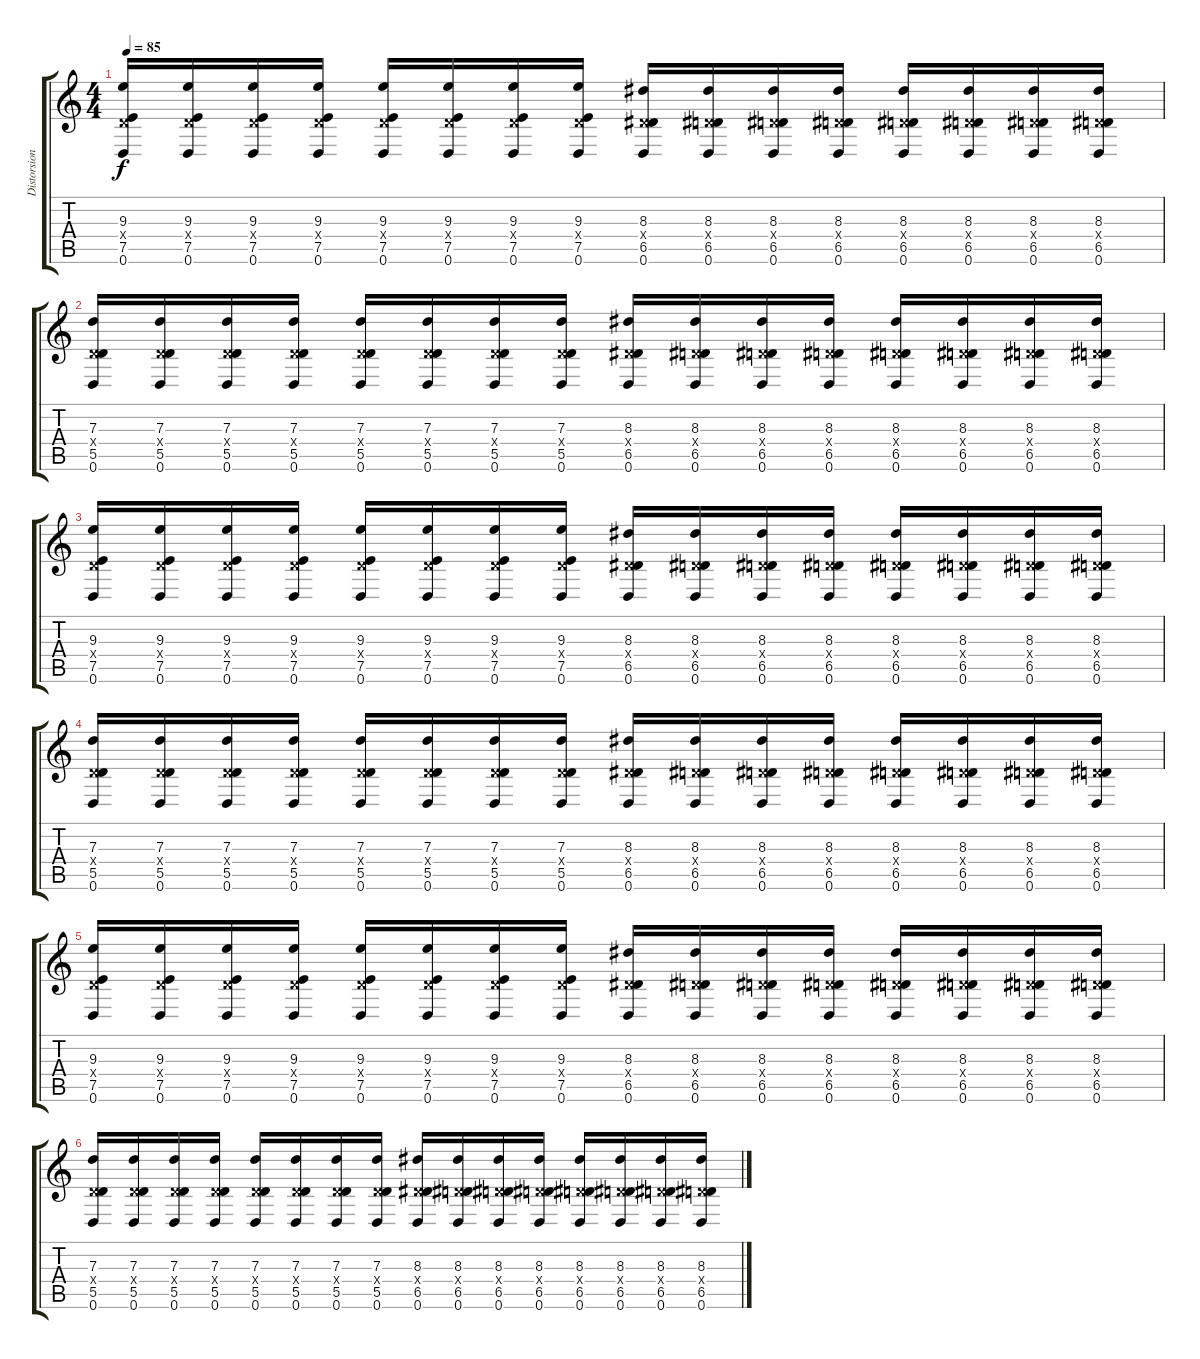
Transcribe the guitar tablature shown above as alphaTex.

\track ("Distorsion Guitar 2" "Distorsion") {instrument overdrivenguitar}
\staff {score tabs}
\tuning (E4 B3 G3 D3 A2 D2) {hide}
\ts (4 4)
\tempo 85
\clef g2
\ks c
(9.3 0.4{x} 7.5 0.6).16{dy f} (9.3 0.4{x} 7.5 0.6).16 (9.3 0.4{x} 7.5 0.6).16 (9.3 0.4{x} 7.5 0.6).16 (9.3 0.4{x} 7.5 0.6).16 (9.3 0.4{x} 7.5 0.6).16 (9.3 0.4{x} 7.5 0.6).16 (9.3 0.4{x} 7.5 0.6).16 (8.3 0.4{x} 6.5 0.6).16 (8.3 0.4{x} 6.5 0.6).16 (8.3 0.4{x} 6.5 0.6).16 (8.3 0.4{x} 6.5 0.6).16 (8.3 0.4{x} 6.5 0.6).16 (8.3 0.4{x} 6.5 0.6).16 (8.3 0.4{x} 6.5 0.6).16 (8.3 0.4{x} 6.5 0.6).16 |
(7.3 0.4{x} 5.5 0.6).16 (7.3 0.4{x} 5.5 0.6).16 (7.3 0.4{x} 5.5 0.6).16 (7.3 0.4{x} 5.5 0.6).16 (7.3 0.4{x} 5.5 0.6).16 (7.3 0.4{x} 5.5 0.6).16 (7.3 0.4{x} 5.5 0.6).16 (7.3 0.4{x} 5.5 0.6).16 (8.3 0.4{x} 6.5 0.6).16 (8.3 0.4{x} 6.5 0.6).16 (8.3 0.4{x} 6.5 0.6).16 (8.3 0.4{x} 6.5 0.6).16 (8.3 0.4{x} 6.5 0.6).16 (8.3 0.4{x} 6.5 0.6).16 (8.3 0.4{x} 6.5 0.6).16 (8.3 0.4{x} 6.5 0.6).16 |
(9.3 0.4{x} 7.5 0.6).16 (9.3 0.4{x} 7.5 0.6).16 (9.3 0.4{x} 7.5 0.6).16 (9.3 0.4{x} 7.5 0.6).16 (9.3 0.4{x} 7.5 0.6).16 (9.3 0.4{x} 7.5 0.6).16 (9.3 0.4{x} 7.5 0.6).16 (9.3 0.4{x} 7.5 0.6).16 (8.3 0.4{x} 6.5 0.6).16 (8.3 0.4{x} 6.5 0.6).16 (8.3 0.4{x} 6.5 0.6).16 (8.3 0.4{x} 6.5 0.6).16 (8.3 0.4{x} 6.5 0.6).16 (8.3 0.4{x} 6.5 0.6).16 (8.3 0.4{x} 6.5 0.6).16 (8.3 0.4{x} 6.5 0.6).16 |
(7.3 0.4{x} 5.5 0.6).16 (7.3 0.4{x} 5.5 0.6).16 (7.3 0.4{x} 5.5 0.6).16 (7.3 0.4{x} 5.5 0.6).16 (7.3 0.4{x} 5.5 0.6).16 (7.3 0.4{x} 5.5 0.6).16 (7.3 0.4{x} 5.5 0.6).16 (7.3 0.4{x} 5.5 0.6).16 (8.3 0.4{x} 6.5 0.6).16 (8.3 0.4{x} 6.5 0.6).16 (8.3 0.4{x} 6.5 0.6).16 (8.3 0.4{x} 6.5 0.6).16 (8.3 0.4{x} 6.5 0.6).16 (8.3 0.4{x} 6.5 0.6).16 (8.3 0.4{x} 6.5 0.6).16 (8.3 0.4{x} 6.5 0.6).16 |
(9.3 0.4{x} 7.5 0.6).16 (9.3 0.4{x} 7.5 0.6).16 (9.3 0.4{x} 7.5 0.6).16 (9.3 0.4{x} 7.5 0.6).16 (9.3 0.4{x} 7.5 0.6).16 (9.3 0.4{x} 7.5 0.6).16 (9.3 0.4{x} 7.5 0.6).16 (9.3 0.4{x} 7.5 0.6).16 (8.3 0.4{x} 6.5 0.6).16 (8.3 0.4{x} 6.5 0.6).16 (8.3 0.4{x} 6.5 0.6).16 (8.3 0.4{x} 6.5 0.6).16 (8.3 0.4{x} 6.5 0.6).16 (8.3 0.4{x} 6.5 0.6).16 (8.3 0.4{x} 6.5 0.6).16 (8.3 0.4{x} 6.5 0.6).16 |
(7.3 0.4{x} 5.5 0.6).16 (7.3 0.4{x} 5.5 0.6).16 (7.3 0.4{x} 5.5 0.6).16 (7.3 0.4{x} 5.5 0.6).16 (7.3 0.4{x} 5.5 0.6).16 (7.3 0.4{x} 5.5 0.6).16 (7.3 0.4{x} 5.5 0.6).16 (7.3 0.4{x} 5.5 0.6).16 (8.3 0.4{x} 6.5 0.6).16 (8.3 0.4{x} 6.5 0.6).16 (8.3 0.4{x} 6.5 0.6).16 (8.3 0.4{x} 6.5 0.6).16 (8.3 0.4{x} 6.5 0.6).16 (8.3 0.4{x} 6.5 0.6).16 (8.3 0.4{x} 6.5 0.6).16 (8.3 0.4{x} 6.5 0.6).16
